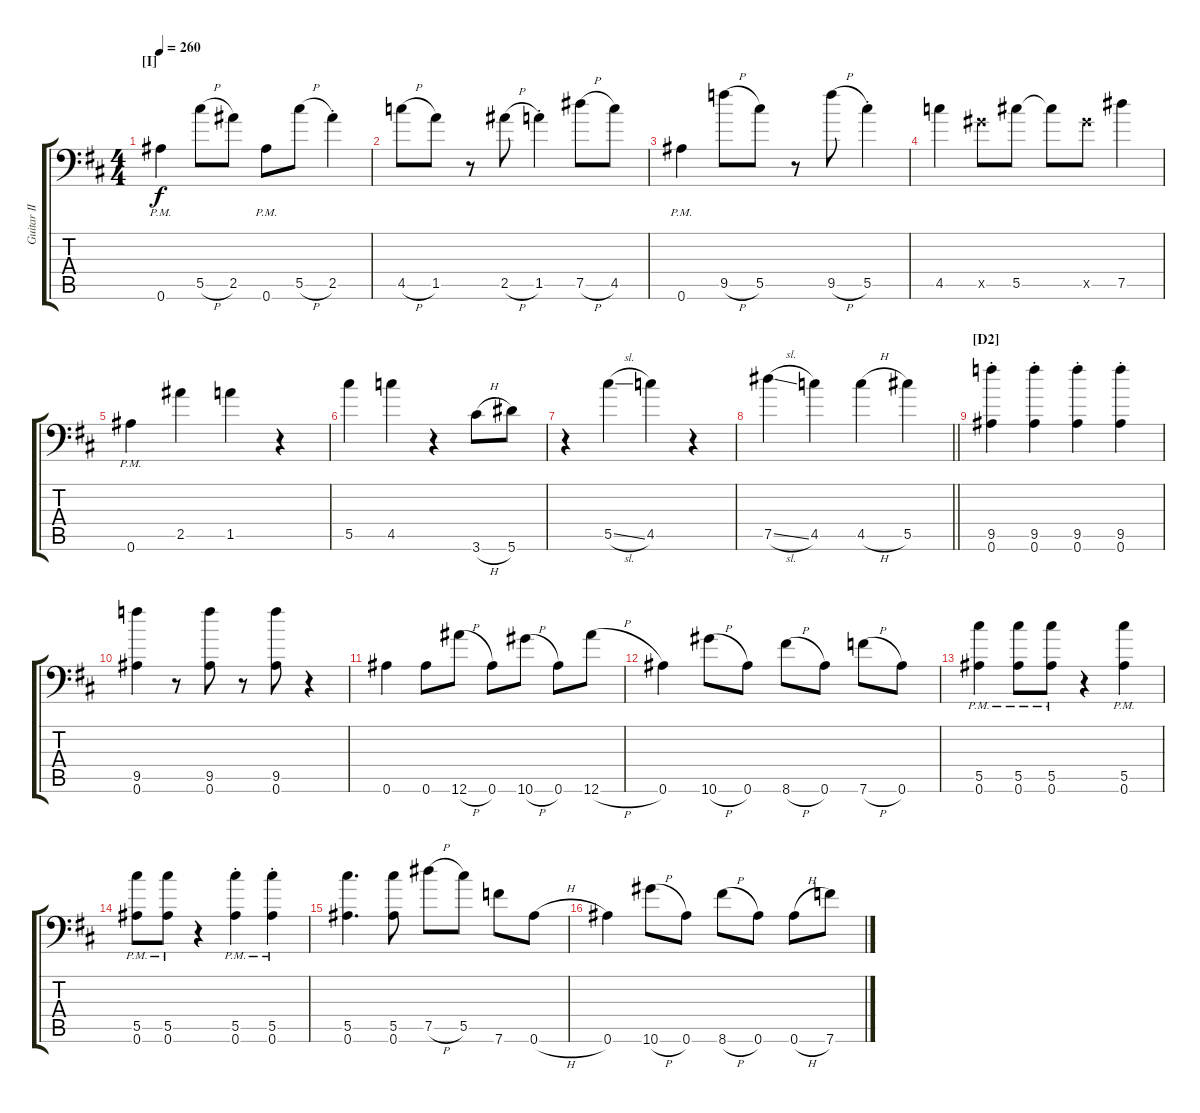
\track ("Guitar II" "Guitar II") {instrument distortionguitar}
\staff {score tabs}
\tuning (Db4 Db4 Ab3 Db3 Ab2 Bb1) {hide}
\ts (4 4)
\section ("" "[I]")
\tempo 260
\clef f4
\ks bminor
0.6{pm}.4{ot 8vb dy f} 5.5{h}.8{ot 8vb} 2.5.8{ot 8vb} 0.6{pm}.8{ot 8vb} 5.5{h}.8{ot 8vb} 2.5{st}.4{ot 8vb} |
4.5{h}.8{ot 8vb} 1.5.8{ot 8vb} r.8{ot 8vb} 2.5{h}.8{ot 8vb} 1.5{st}.4{ot 8vb} 7.5{h}.8{ot 8vb} 4.5.8{ot 8vb} |
0.6{pm}.4{ot 8vb} 9.5{h}.8{ot 8vb} 5.5.8{ot 8vb} r.8{ot 8vb} 9.5{h}.8{ot 8vb} 5.5{st}.4{ot 8vb} |
4.5.4{ot 8vb} 0.5{x}.8{ot 8vb} 5.5.8{ot 8vb} 5.5{t}.8{ot 8vb} 0.5{x}.8{ot 8vb} 7.5.4{ot 8vb} |
0.6{pm}.4{ot 8vb} 2.5.4{ot 8vb} 1.5.4{ot 8vb} r.4{ot 8vb} |
5.5.4{ot 8vb} 4.5.4{ot 8vb} r.4{ot 8vb} 3.6{h}.8{ot 8vb} 5.6.8{ot 8vb} |
r.4{ot 8vb} 5.5{sl}.4{ot 8vb} 4.5.4{ot 8vb} r.4{ot 8vb} |
\barLineRight lightlight
7.5{sl}.4{ot 8vb} 4.5.4{ot 8vb} 4.5{h}.4{ot 8vb} 5.5.4{ot 8vb} |
\section ("" "[D2]")
(9.5{st} 0.6{st}).4{ot 8vb} (9.5{st} 0.6{st}).4{ot 8vb} (9.5{st} 0.6{st}).4{ot 8vb} (9.5{st} 0.6{st}).4{ot 8vb} |
(9.5 0.6).4{ot 8vb} r.8{ot 8vb} (9.5 0.6).8{ot 8vb} r.8{ot 8vb} (9.5 0.6).8{ot 8vb} r.4{ot 8vb} |
0.6.4{ot 8vb} 0.6.8{ot 8vb} 12.6{h}.8{ot 8vb} 0.6.8{ot 8vb} 10.6{h}.8{ot 8vb} 0.6.8{ot 8vb} 12.6{h}.8{ot 8vb} |
0.6.4{ot 8vb} 10.6{h}.8{ot 8vb} 0.6.8{ot 8vb} 8.6{h}.8{ot 8vb} 0.6.8{ot 8vb} 7.6{h}.8{ot 8vb} 0.6.8{ot 8vb} |
(5.5{pm} 0.6{pm}).4{ot 8vb} (5.5{pm} 0.6{pm}).8{ot 8vb} (5.5{pm} 0.6{pm}).8{ot 8vb} r.4{ot 8vb} (5.5{pm} 0.6{pm}).4{ot 8vb} |
(5.5{pm} 0.6{pm}).8{ot 8vb} (5.5{pm} 0.6{pm}).8{ot 8vb} r.4{ot 8vb} (5.5{pm st} 0.6{pm st}).4{ot 8vb} (5.5{pm st} 0.6{pm st}).4{ot 8vb} |
(5.5 0.6).4{d ot 8vb} (5.5 0.6).8{ot 8vb} 7.5{h}.8{ot 8vb} 5.5.8{ot 8vb} 7.6.8{ot 8vb} 0.6{h}.8{ot 8vb} |
0.6.4{ot 8vb} 10.6{h}.8{ot 8vb} 0.6.8{ot 8vb} 8.6{h}.8{ot 8vb} 0.6.8{ot 8vb} 0.6{h}.8{ot 8vb} 7.6.8{ot 8vb}
